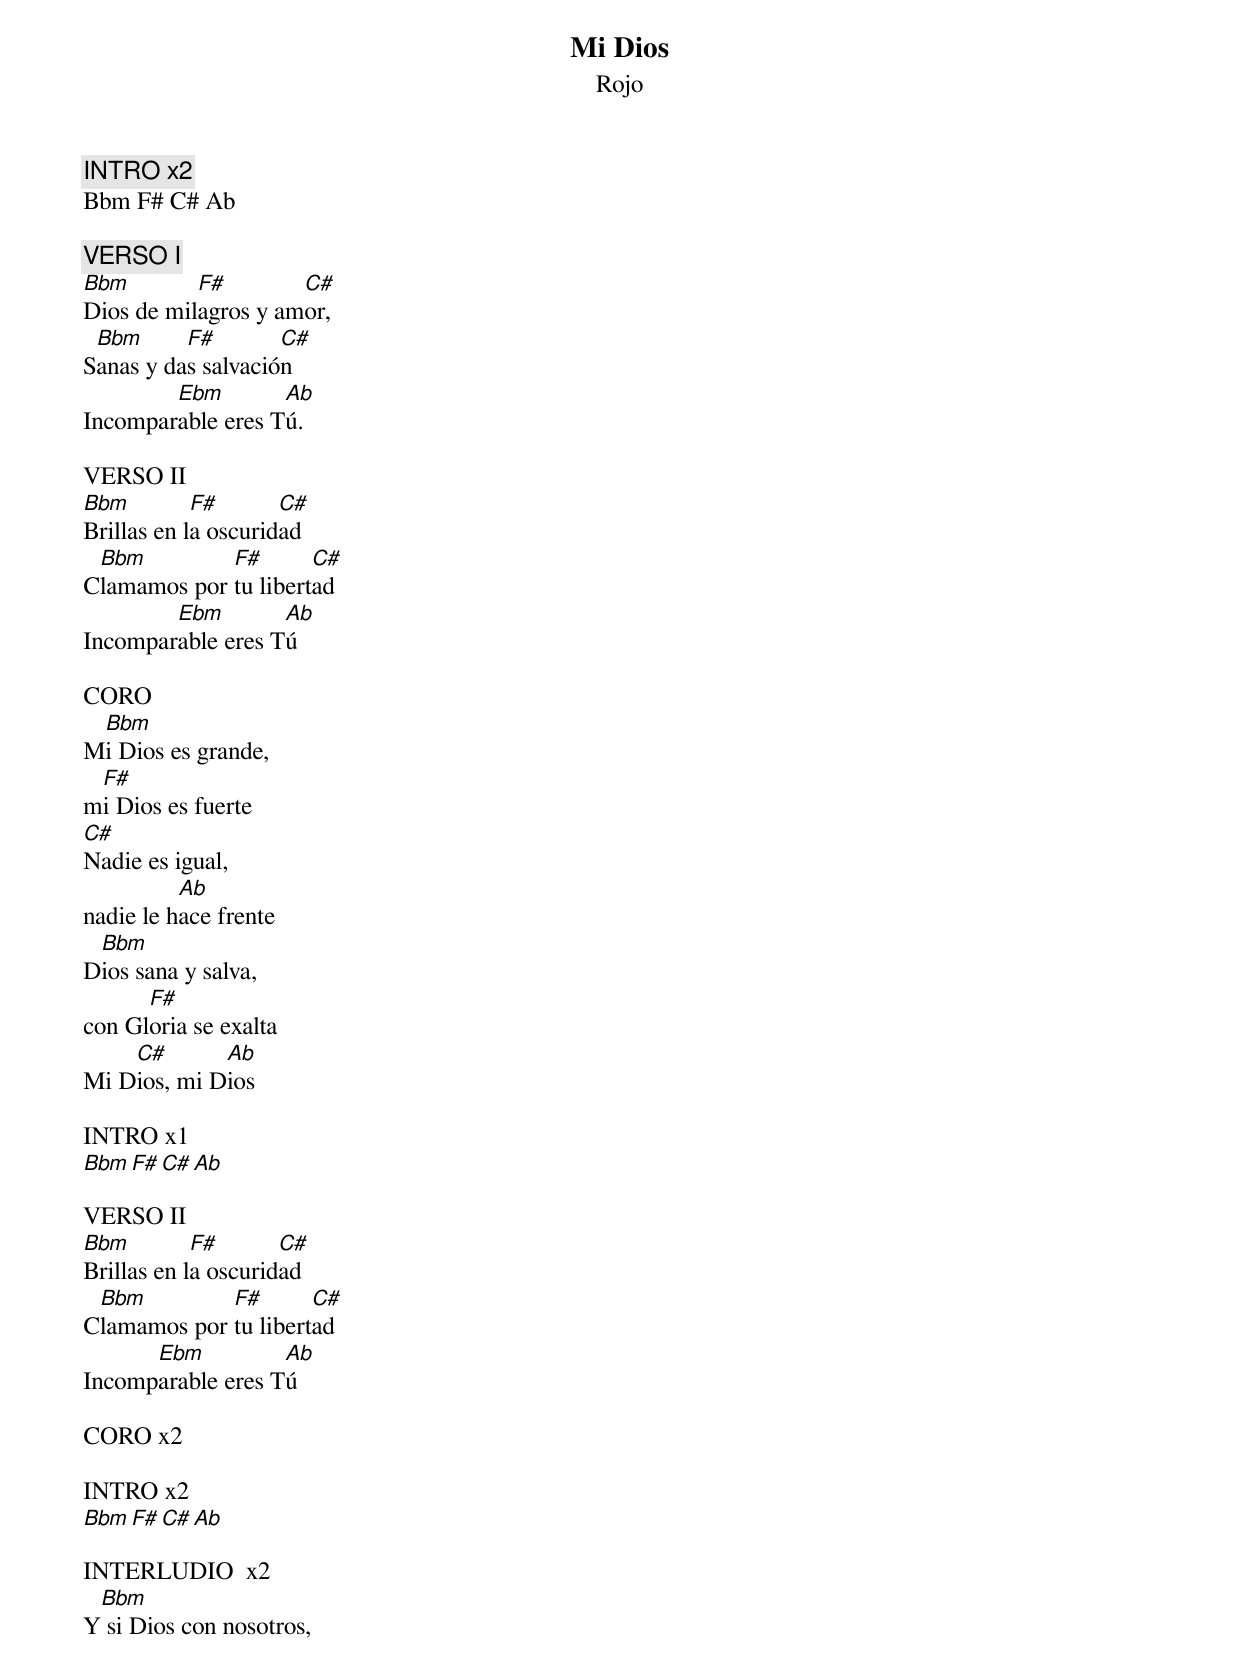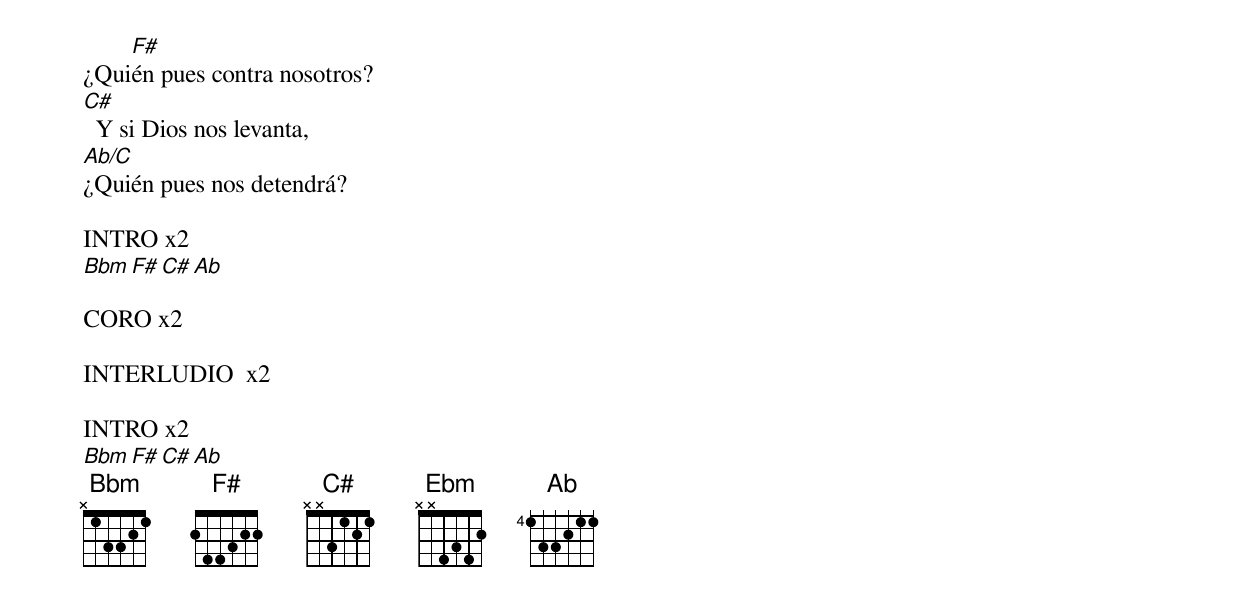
Mi Dios
Rojo

INTRO x2
Bbm F# C# Ab

VERSO I
Bbm        F#        C#
Dios de milagros y amor,
 Bbm      F#        C#
Sanas y das salvación
        Ebm        Ab
Incomparable eres Tú.

VERSO II
Bbm         F#       C#
Brillas en la oscuridad
 Bbm         F#       C#
Clamamos por tu libertad
        Ebm        Ab
Incomparable eres Tú

CORO
 Bbm
Mi Dios es grande,
 F#
mi Dios es fuerte
C#
Nadie es igual,
          Ab
nadie le hace frente
 Bbm
Dios sana y salva,
      F#
con Gloria se exalta
    C#       Ab
Mi Dios, mi Dios

INTRO x1
Bbm F# C# Ab

VERSO II
Bbm         F#       C#
Brillas en la oscuridad
 Bbm         F#       C#
Clamamos por tu libertad
      Ebm          Ab
Incomparable eres Tú

CORO x2

INTRO x2
Bbm F# C# Ab

INTERLUDIO  x2
 Bbm
Y si Dios con nosotros,
    F#
¿Quién pues contra nosotros?
C#
  Y si Dios nos levanta,
Ab/C
¿Quién pues nos detendrá?

INTRO x2
Bbm F# C# Ab

CORO x2

INTERLUDIO  x2

INTRO x2
Bbm F# C# Ab
